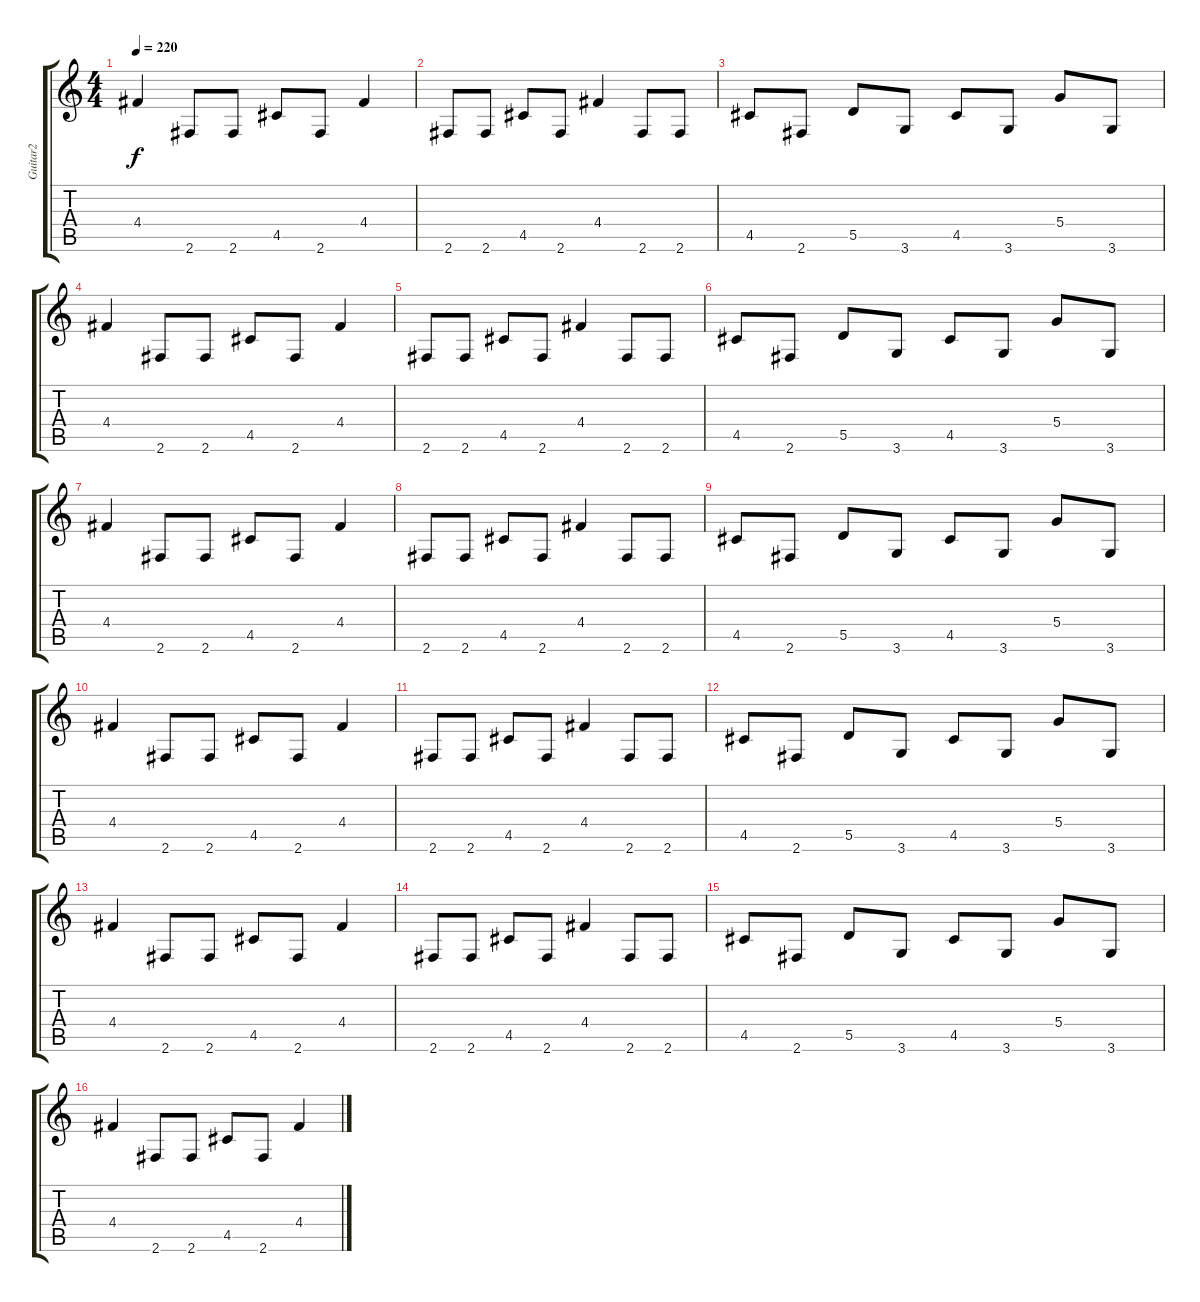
\track ("Guitar2" "Guitar2") {instrument distortionguitar}
\staff {score tabs}
\tuning (E4 B3 G3 D3 A2 E2) {hide}
\ts (4 4)
\tempo 220
\clef g2
\ks c
4.4.4{dy f} 2.6.8 2.6.8 4.5.8 2.6.8 4.4.4 |
2.6.8 2.6.8 4.5.8 2.6.8 4.4.4 2.6.8 2.6.8 |
4.5.8 2.6.8 5.5.8 3.6.8 4.5.8 3.6.8 5.4.8 3.6.8 |
4.4.4 2.6.8 2.6.8 4.5.8 2.6.8 4.4.4 |
2.6.8 2.6.8 4.5.8 2.6.8 4.4.4 2.6.8 2.6.8 |
4.5.8 2.6.8 5.5.8 3.6.8 4.5.8 3.6.8 5.4.8 3.6.8 |
4.4.4 2.6.8 2.6.8 4.5.8 2.6.8 4.4.4 |
2.6.8 2.6.8 4.5.8 2.6.8 4.4.4 2.6.8 2.6.8 |
4.5.8 2.6.8 5.5.8 3.6.8 4.5.8 3.6.8 5.4.8 3.6.8 |
4.4.4 2.6.8 2.6.8 4.5.8 2.6.8 4.4.4 |
2.6.8 2.6.8 4.5.8 2.6.8 4.4.4 2.6.8 2.6.8 |
4.5.8 2.6.8 5.5.8 3.6.8 4.5.8 3.6.8 5.4.8 3.6.8 |
4.4.4 2.6.8 2.6.8 4.5.8 2.6.8 4.4.4 |
2.6.8 2.6.8 4.5.8 2.6.8 4.4.4 2.6.8 2.6.8 |
4.5.8 2.6.8 5.5.8 3.6.8 4.5.8 3.6.8 5.4.8 3.6.8 |
4.4.4 2.6.8 2.6.8 4.5.8 2.6.8 4.4.4
